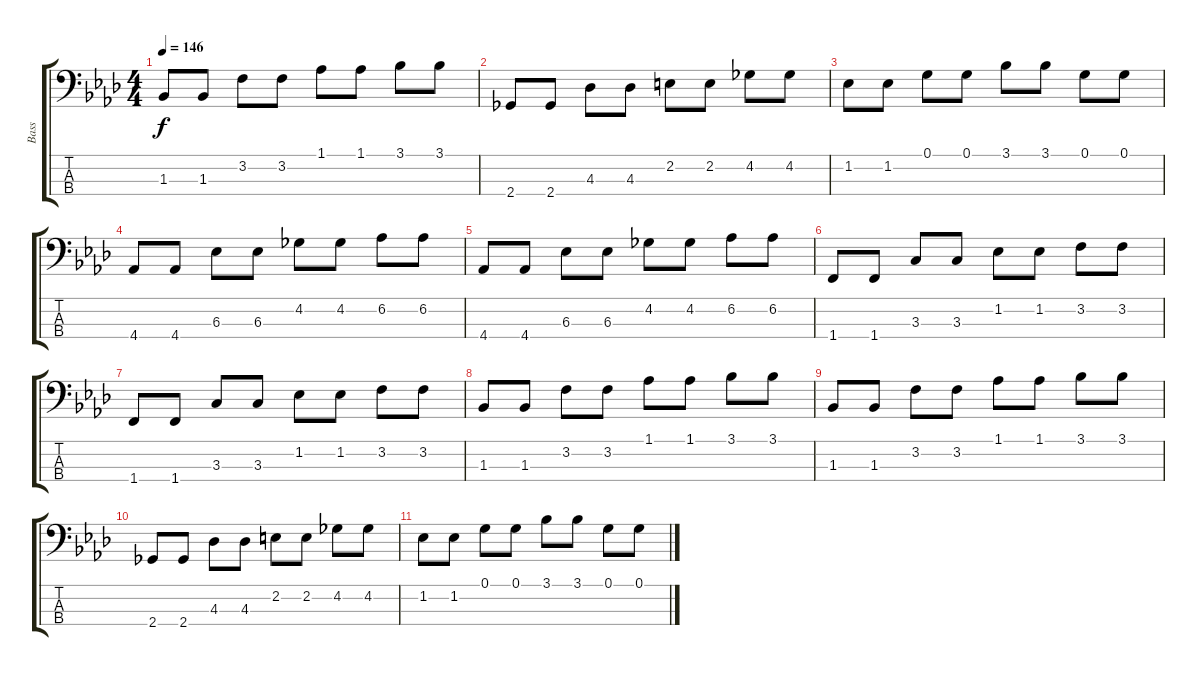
\track ("Bass" "Bass") {instrument electricbassfinger}
\staff {score tabs}
\tuning (G2 D2 A1 E1) {hide}
\ts (4 4)
\tempo 146
\clef f4
\ks ab
1.3.8{dy f} 1.3.8 3.2.8 3.2.8 1.1.8 1.1.8 3.1.8 3.1.8 |
2.4.8 2.4.8 4.3.8 4.3.8 2.2.8 2.2.8 4.2.8 4.2.8 |
1.2.8 1.2.8 0.1.8 0.1.8 3.1.8 3.1.8 0.1.8 0.1.8 |
4.4.8 4.4.8 6.3.8 6.3.8 4.2.8 4.2.8 6.2.8 6.2.8 |
4.4.8 4.4.8 6.3.8 6.3.8 4.2.8 4.2.8 6.2.8 6.2.8 |
1.4.8 1.4.8 3.3.8 3.3.8 1.2.8 1.2.8 3.2.8 3.2.8 |
1.4.8 1.4.8 3.3.8 3.3.8 1.2.8 1.2.8 3.2.8 3.2.8 |
1.3.8 1.3.8 3.2.8 3.2.8 1.1.8 1.1.8 3.1.8 3.1.8 |
1.3.8 1.3.8 3.2.8 3.2.8 1.1.8 1.1.8 3.1.8 3.1.8 |
2.4.8 2.4.8 4.3.8 4.3.8 2.2.8 2.2.8 4.2.8 4.2.8 |
1.2.8 1.2.8 0.1.8 0.1.8 3.1.8 3.1.8 0.1.8 0.1.8
